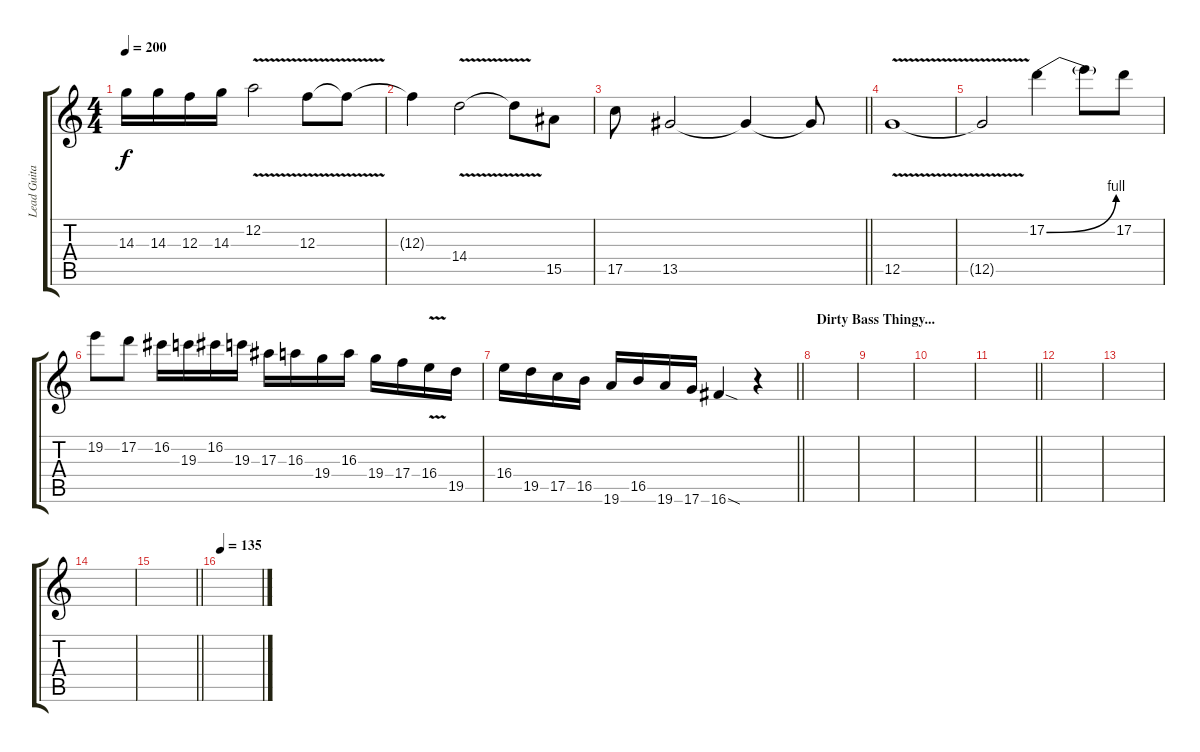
\track ("Lead Guitar/Keyboard 2" "Lead Guita") {instrument distortionguitar}
\staff {score tabs}
\tuning (D4 A3 F3 C3 G2 D2) {hide}
\ts (4 4)
\tempo 200
\clef g2
\ks c
14.3.16{dy f} 14.3.16 12.3.16 14.3.16 12.2{v}.2 12.3{v}.8 12.3{t}.8 |
12.3{t}.4 14.4{v}.2 14.4{t}.8 15.5.8{volume 11} |
\barLineRight lightlight
17.5.8 13.5.2 13.5{t}.4 13.5{t}.8 |
12.5{v}.1 |
12.5{t}.2 17.2{be (bend 0 0 60 4)}.4{volume 16} 17.2{t}.8 17.2.8 |
19.2.8 17.2.8 16.2.16 19.3.16 16.2.16 19.3.16 17.3.16 16.3.16 19.4.16 16.3.16 19.4.16 17.4.16 16.4{v}.16 19.5.16 |
\barLineRight lightlight
16.4.16 19.5.16 17.5.16 16.5.16 19.6.16 16.5.16 19.6.16 17.6.16 16.6{sod}.4 r.4 |
\section ("" "Dirty Bass Thingy...")
|
|
|
\barLineRight lightlight
|
|
|
|
\barLineRight lightlight
|
\tempo 135
